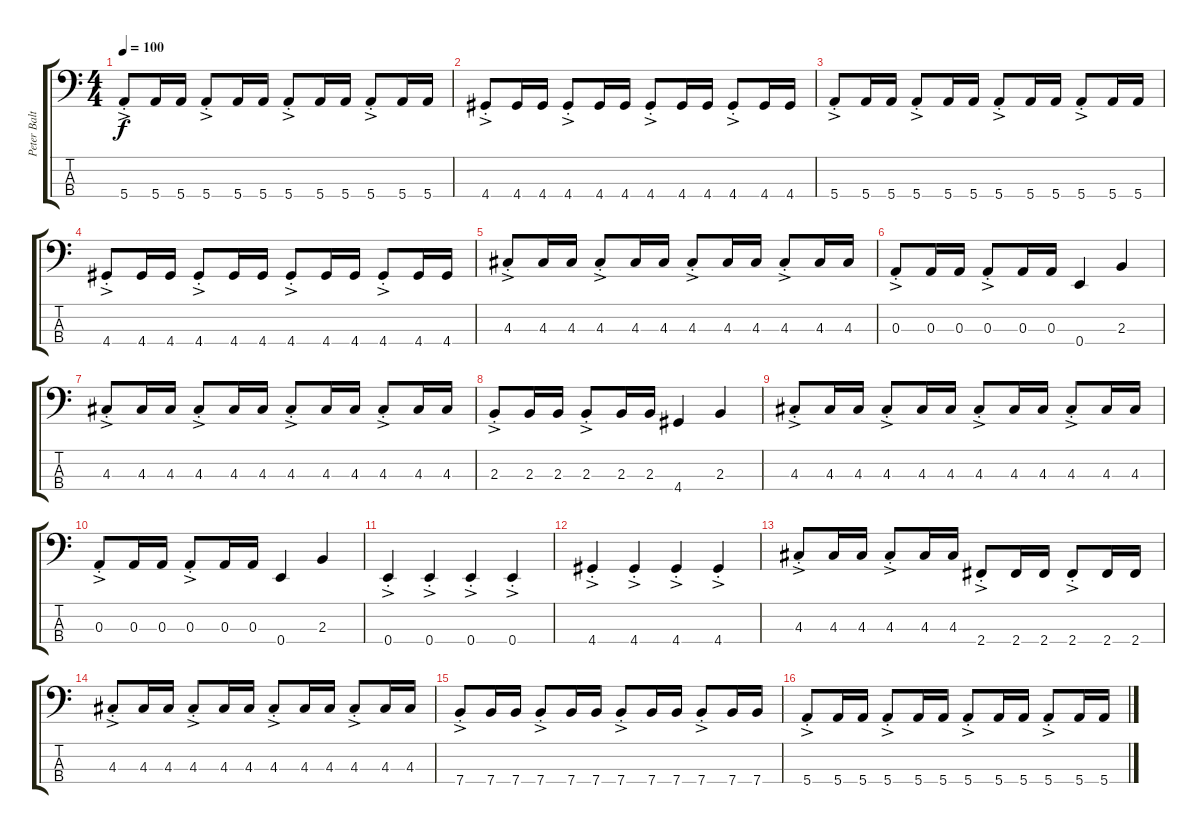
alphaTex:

\track ("Peter Baltes" "Peter Balt") {instrument electricbassfinger}
\staff {score tabs}
\tuning (G2 D2 A1 E1) {hide}
\ts (4 4)
\tempo 100
\clef f4
\ks c
5.4{ac st}.8{dy f} 5.4.16 5.4.16 5.4{ac st}.8 5.4.16 5.4.16 5.4{ac st}.8 5.4.16 5.4.16 5.4{ac st}.8 5.4.16 5.4.16 |
4.4{ac st}.8 4.4.16 4.4.16 4.4{ac st}.8 4.4.16 4.4.16 4.4{ac st}.8 4.4.16 4.4.16 4.4{ac st}.8 4.4.16 4.4.16 |
5.4{ac st}.8 5.4.16 5.4.16 5.4{ac st}.8 5.4.16 5.4.16 5.4{ac st}.8 5.4.16 5.4.16 5.4{ac st}.8 5.4.16 5.4.16 |
4.4{ac st}.8 4.4.16 4.4.16 4.4{ac st}.8 4.4.16 4.4.16 4.4{ac st}.8 4.4.16 4.4.16 4.4{ac st}.8 4.4.16 4.4.16 |
4.3{ac st}.8 4.3.16 4.3.16 4.3{ac st}.8 4.3.16 4.3.16 4.3{ac st}.8 4.3.16 4.3.16 4.3{ac st}.8 4.3.16 4.3.16 |
0.3{ac st}.8 0.3.16 0.3.16 0.3{ac st}.8 0.3.16 0.3.16 0.4.4 2.3.4 |
4.3{ac st}.8 4.3.16 4.3.16 4.3{ac st}.8 4.3.16 4.3.16 4.3{ac st}.8 4.3.16 4.3.16 4.3{ac st}.8 4.3.16 4.3.16 |
2.3{ac st}.8 2.3.16 2.3.16 2.3{ac st}.8 2.3.16 2.3.16 4.4.4 2.3.4 |
4.3{ac st}.8 4.3.16 4.3.16 4.3{ac st}.8 4.3.16 4.3.16 4.3{ac st}.8 4.3.16 4.3.16 4.3{ac st}.8 4.3.16 4.3.16 |
0.3{ac st}.8 0.3.16 0.3.16 0.3{ac st}.8 0.3.16 0.3.16 0.4.4 2.3.4 |
0.4{ac st}.4 0.4{ac st}.4 0.4{ac st}.4 0.4{ac st}.4 |
4.4{ac st}.4 4.4{ac st}.4 4.4{ac st}.4 4.4{ac st}.4 |
4.3{ac st}.8 4.3.16 4.3.16 4.3{ac st}.8 4.3.16 4.3.16 2.4{ac st}.8 2.4.16 2.4.16 2.4{ac st}.8 2.4.16 2.4.16 |
4.3{ac st}.8 4.3.16 4.3.16 4.3{ac st}.8 4.3.16 4.3.16 4.3{ac st}.8 4.3.16 4.3.16 4.3{ac st}.8 4.3.16 4.3.16 |
7.4{ac st}.8 7.4.16 7.4.16 7.4{ac st}.8 7.4.16 7.4.16 7.4{ac st}.8 7.4.16 7.4.16 7.4{ac st}.8 7.4.16 7.4.16 |
5.4{ac st}.8 5.4.16 5.4.16 5.4{ac st}.8 5.4.16 5.4.16 5.4{ac st}.8 5.4.16 5.4.16 5.4{ac st}.8 5.4.16 5.4.16
